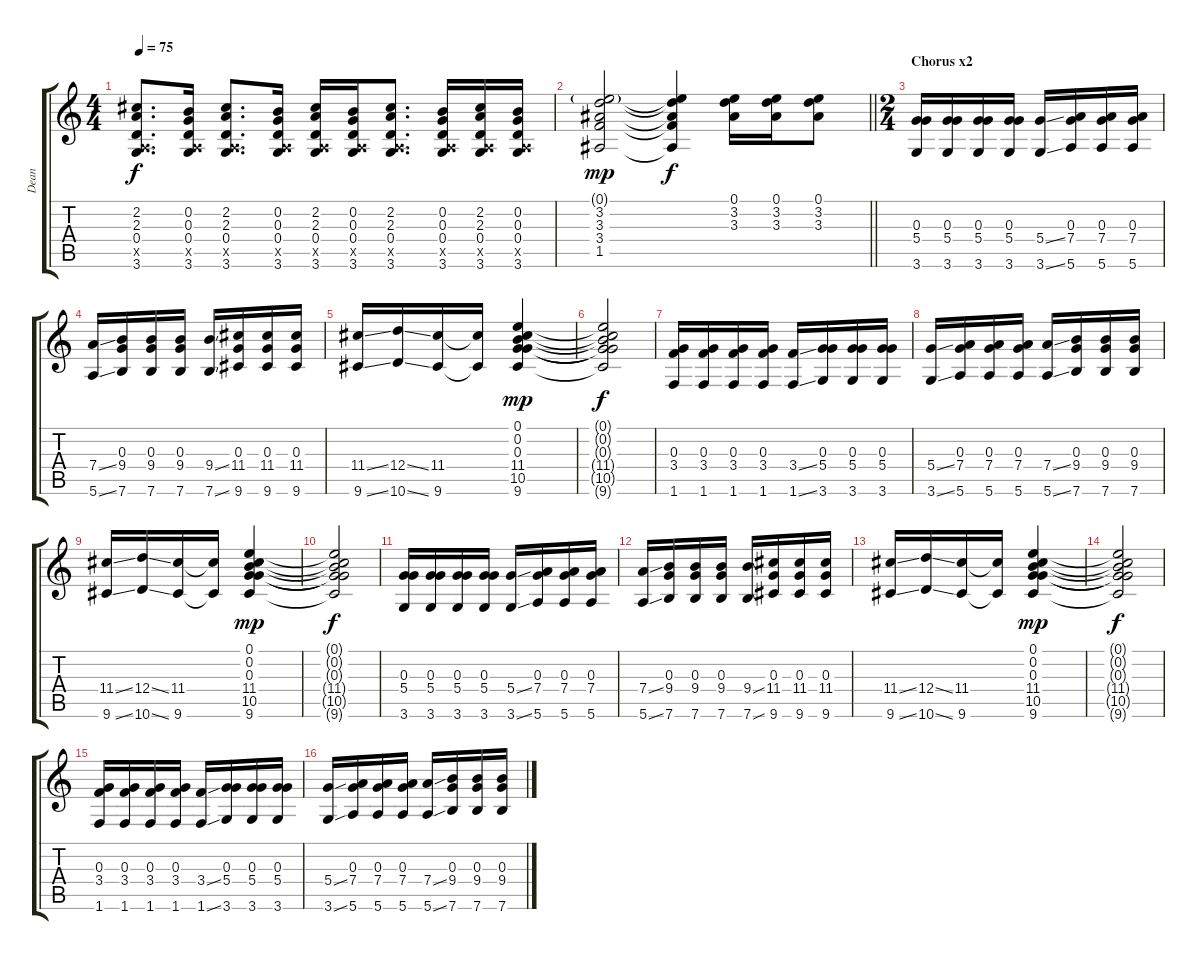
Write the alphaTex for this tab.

\track ("Dean" "Dean") {instrument distortionguitar}
\staff {score tabs}
\tuning (E4 B3 G3 D3 A2 E2) {hide}
\ts (4 4)
\tempo 75
\clef g2
\ks c
(2.2 2.3 0.4 0.5{x} 3.6).8{d dy f} (0.2 0.3 0.4 0.5{x} 3.6).16 (2.2 2.3 0.4 0.5{x} 3.6).8{d} (0.2 0.3 0.4 0.5{x} 3.6).16 (2.2 2.3 0.4 0.5{x} 3.6).16 (0.2 0.3 0.4 0.5{x} 3.6).16 (2.2 2.3 0.4 0.5{x} 3.6).8{d} (0.2 0.3 0.4 0.5{x} 3.6).16 (2.2 2.3 0.4 0.5{x} 3.6).16 (0.2 0.3 0.4 0.5{x} 3.6).16 |
\barLineRight lightlight
(0.1{g} 3.2 3.3 3.4 1.5).2{dy mp} (0.1{t} 3.2{t} 3.3{t} 3.4{t} 1.5{t}).4{dy f} (0.1 3.2 3.3).16 (0.1 3.2 3.3).16 (0.1 3.2 3.3).8 |
\ts (2 4)
\section ("" "Chorus x2")
(0.3 5.4 3.6).16 (0.3 5.4 3.6).16 (0.3 5.4 3.6).16 (0.3 5.4 3.6).16 (5.4{ss} 3.6{ss}).16 (0.3 7.4 5.6).16 (0.3 7.4 5.6).16 (0.3 7.4 5.6).16 |
(7.4{ss} 5.6{ss}).16 (0.3 9.4 7.6).16 (0.3 9.4 7.6).16 (0.3 9.4 7.6).16 (9.4{ss} 7.6{ss}).16 (0.3 11.4 9.6).16 (0.3 11.4 9.6).16 (0.3 11.4 9.6).16 |
(11.4{ss} 9.6{ss}).16 (12.4{ss} 10.6{ss}).16 (11.4 9.6).16 (11.4{t} 9.6{t}).16 (0.1 0.2 0.3 11.4 10.5 9.6).4{dy mp} |
(0.1{t} 0.2{t} 0.3{t} 11.4{t} 10.5{t} 9.6{t}).2{dy f} |
(0.3 3.4 1.6).16 (0.3 3.4 1.6).16 (0.3 3.4 1.6).16 (0.3 3.4 1.6).16 (3.4{ss} 1.6{ss}).16 (0.3 5.4 3.6).16 (0.3 5.4 3.6).16 (0.3 5.4 3.6).16 |
(5.4{ss} 3.6{ss}).16 (0.3 7.4 5.6).16 (0.3 7.4 5.6).16 (0.3 7.4 5.6).16 (7.4{ss} 5.6{ss}).16 (0.3 9.4 7.6).16 (0.3 9.4 7.6).16 (0.3 9.4 7.6).16 |
(11.4{ss} 9.6{ss}).16 (12.4{ss} 10.6{ss}).16 (11.4 9.6).16 (11.4{t} 9.6{t}).16 (0.1 0.2 0.3 11.4 10.5 9.6).4{dy mp} |
(0.1{t} 0.2{t} 0.3{t} 11.4{t} 10.5{t} 9.6{t}).2{dy f} |
(0.3 5.4 3.6).16 (0.3 5.4 3.6).16 (0.3 5.4 3.6).16 (0.3 5.4 3.6).16 (5.4{ss} 3.6{ss}).16 (0.3 7.4 5.6).16 (0.3 7.4 5.6).16 (0.3 7.4 5.6).16 |
(7.4{ss} 5.6{ss}).16 (0.3 9.4 7.6).16 (0.3 9.4 7.6).16 (0.3 9.4 7.6).16 (9.4{ss} 7.6{ss}).16 (0.3 11.4 9.6).16 (0.3 11.4 9.6).16 (0.3 11.4 9.6).16 |
(11.4{ss} 9.6{ss}).16 (12.4{ss} 10.6{ss}).16 (11.4 9.6).16 (11.4{t} 9.6{t}).16 (0.1 0.2 0.3 11.4 10.5 9.6).4{dy mp} |
(0.1{t} 0.2{t} 0.3{t} 11.4{t} 10.5{t} 9.6{t}).2{dy f} |
(0.3 3.4 1.6).16 (0.3 3.4 1.6).16 (0.3 3.4 1.6).16 (0.3 3.4 1.6).16 (3.4{ss} 1.6{ss}).16 (0.3 5.4 3.6).16 (0.3 5.4 3.6).16 (0.3 5.4 3.6).16 |
(5.4{ss} 3.6{ss}).16 (0.3 7.4 5.6).16 (0.3 7.4 5.6).16 (0.3 7.4 5.6).16 (7.4{ss} 5.6{ss}).16 (0.3 9.4 7.6).16 (0.3 9.4 7.6).16 (0.3 9.4 7.6).16
